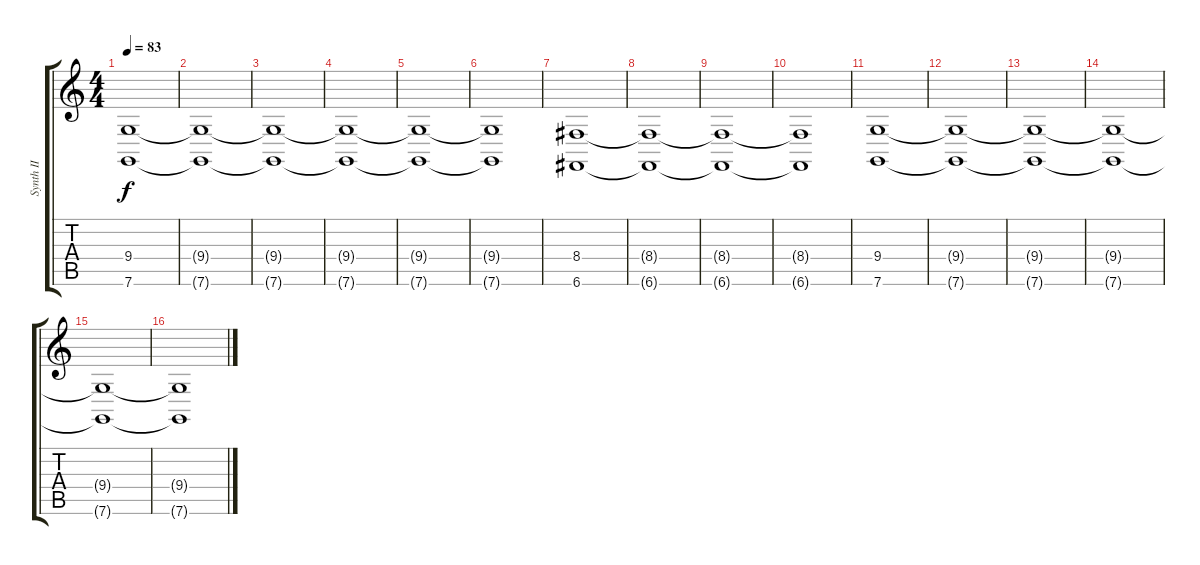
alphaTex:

\track ("Synth II" "Synth II") {instrument synthstrings2}
\staff {score tabs}
\tuning (C4 G3 Eb3 Bb2 F2 C2) {hide}
\ts (4 4)
\tempo 83
\clef g2
\ks c
(9.4{t} 7.6{t}).1{dy f} |
(9.4{t} 7.6{t}).1 |
(9.4{t} 7.6{t}).1 |
(9.4{t} 7.6{t}).1 |
(9.4{t} 7.6{t}).1 |
(9.4{t} 7.6{t}).1 |
(8.4 6.6).1 |
(8.4{t} 6.6{t}).1 |
(8.4{t} 6.6{t}).1 |
(8.4{t} 6.6{t}).1 |
(9.4 7.6).1 |
(9.4{t} 7.6{t}).1 |
(9.4{t} 7.6{t}).1 |
(9.4{t} 7.6{t}).1 |
(9.4{t} 7.6{t}).1 |
(9.4{t} 7.6{t}).1
